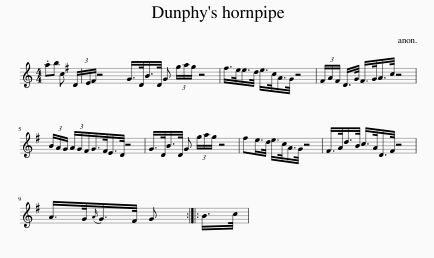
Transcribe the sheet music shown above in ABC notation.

X:1
L:1/8
M:4/4
I:linebreak $
K:C
V:1 treble
V:1
 .ab c (3D/E/^F/ z4 | G/>D/B/>D/ G (3g/a/g/ z4 | ^f/>e/e/>d/ e/>c/A/>G/ z4 | (3^F/A/F/ D/>G/ F/>G/A/>c/ z4 |$ (3B/A/G/ (3A/G/^F/G/>F/E/>D/ z4 | %5
 G/>D/B/>D/ G (3g/a/g/ z4 | ^fe/>d/ e/>c/A/>G/ z4 | ^F/>A/d/>B/ c/>A/D/>F/ z4 |$ A/>G/{A}G/>^F/ G :: B/>c/ | %10
